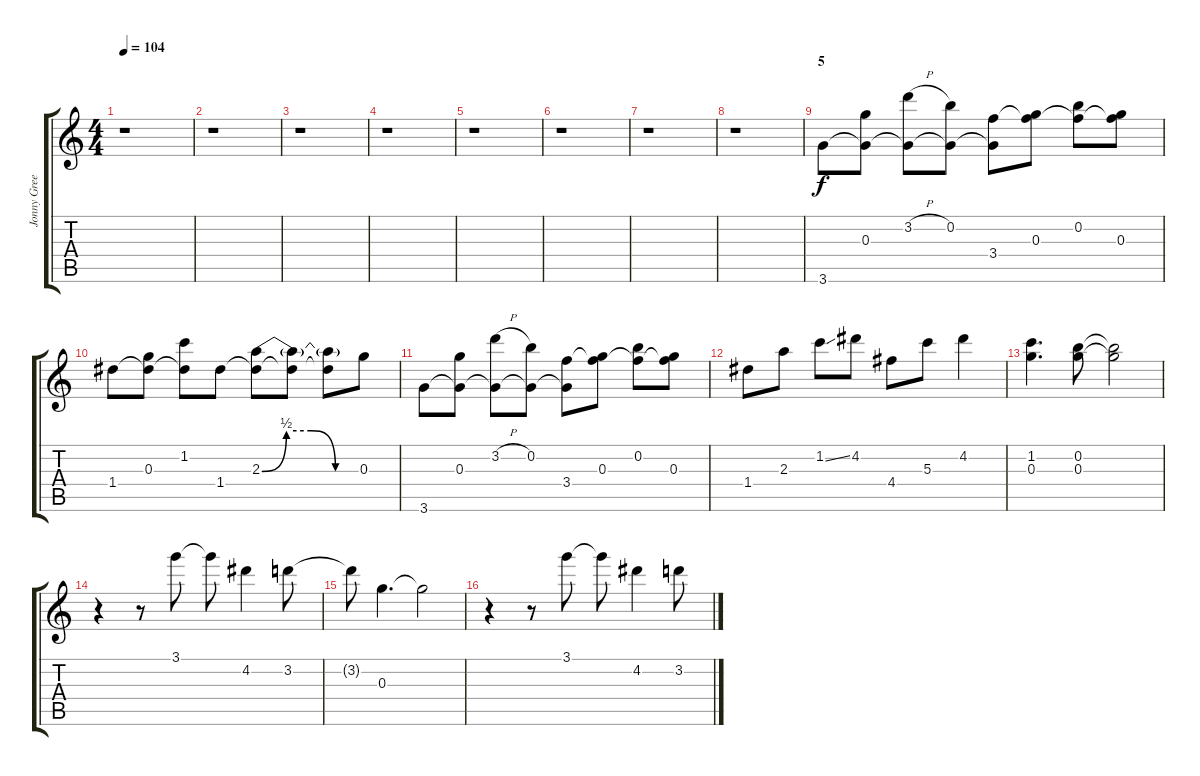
\track ("Jonny Greenwood" "Jonny Gree") {instrument overdrivenguitar}
\staff {score tabs}
\tuning (E5 B4 G4 D4 A3 E3) {hide}
\ts (4 4)
\tempo 104
\clef g2
\ks c
r.1{dy f} |
r.1 |
r.1 |
r.1 |
r.1 |
r.1 |
r.1 |
r.1 |
\section ("" "5")
3.6.8 (0.3 3.6{t}).8 (3.2{h} 3.6{t}).8 (0.2 3.6{t}).8 (3.4 3.6{t}).8 (0.3 3.4{t}).8 (0.2 3.4{t}).8 (0.3 3.4{t}).8 |
1.4.8 (0.3 1.4{t}).8 (1.2 1.4{t}).8 1.4.8 (2.3{be (custom 0 0 15 2 30 2 45 0 60 0)} 1.4{t}).8 (2.3{t} 1.4{t}).8 (2.3{t} 1.4{t}).8 0.3.8 |
3.6.8 (0.3 3.6{t}).8 (3.2{h} 3.6{t}).8 (0.2 3.6{t}).8 (3.4 3.6{t}).8 (0.3 3.4{t}).8 (0.2 3.4{t}).8 (0.3 3.4{t}).8 |
1.4.8 2.3.8 1.2{ss}.8 4.2.8 4.4.8 5.3.8 4.2.4 |
(1.2 0.3).4{d} (0.2 0.3).8 (0.2{t} 0.3{t}).2 |
r.4 r.8 3.1.8 3.1{t}.8 4.2.4 3.2.8 |
3.2{t}.8 0.3.4{d} 0.3{t}.2 |
r.4 r.8 3.1.8 3.1{t}.8 4.2.4 3.2.8
